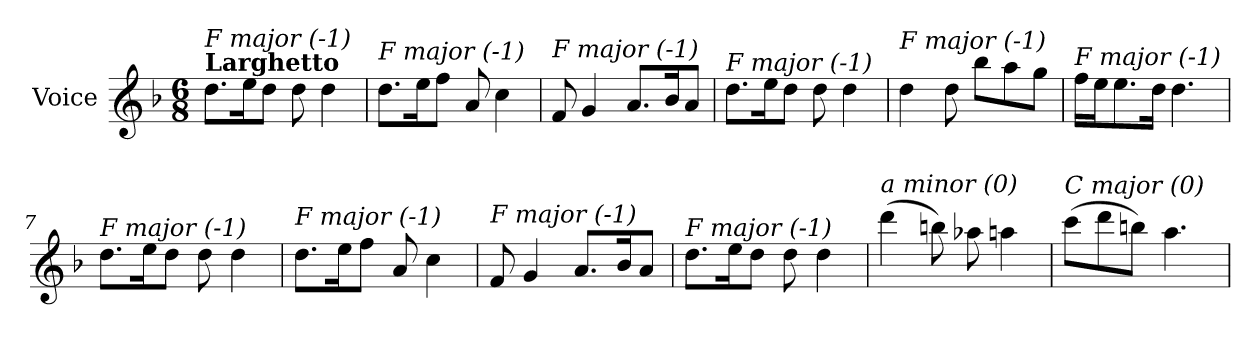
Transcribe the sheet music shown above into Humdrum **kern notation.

**kern
*part1
*staff1
*I"Voice
*clefG2
*k[b-]
*F:
*M6/8
=1
!LO:TX:a:B:t=Larghetto
!LO:TX:i:t=F major (-1)
8.dd\L
16ee\k
8dd\J
8dd\
4dd\
=2
!LO:TX:i:t=F major (-1)
8.dd\L
16ee\k
8ff\J
8a/
4cc\
=3
!LO:TX:i:t=F major (-1)
8f/
4g/
8.a/L
16b-/k
8a/J
=4
!LO:TX:i:t=F major (-1)
8.dd\L
16ee\k
8dd\J
8dd\
4dd\
!!LO:LB:g=z
=5
!LO:TX:i:t=F major (-1)
4dd\
8dd\
8bb-\L
8aa\
8gg\J
=6
!LO:TX:i:t=F major (-1)
16ff\LL
16ee\J
8.ee\
16dd\Jk
4.dd\
=7
!LO:TX:i:t=F major (-1)
8.dd\L
16ee\k
8dd\J
8dd\
4dd\
=8
!LO:TX:i:t=F major (-1)
8.dd\L
16ee\k
8ff\J
8a/
4cc\
!!LO:LB:g=z
=9
!LO:TX:i:t=F major (-1)
8f/
4g/
8.a/L
16b-/k
8a/J
=10
!LO:TX:i:t=F major (-1)
8.dd\L
16ee\k
8dd\J
8dd\
4dd\
=11
!LO:TX:i:t=a minor (0)
(>4ddd\
8bbn\)
8aa-Xi\
4aa\
=12
!LO:TX:i:t=C major (0)
(>8ccc\L
8ddd\
8bbn\J)
4.aa\
=
*-
